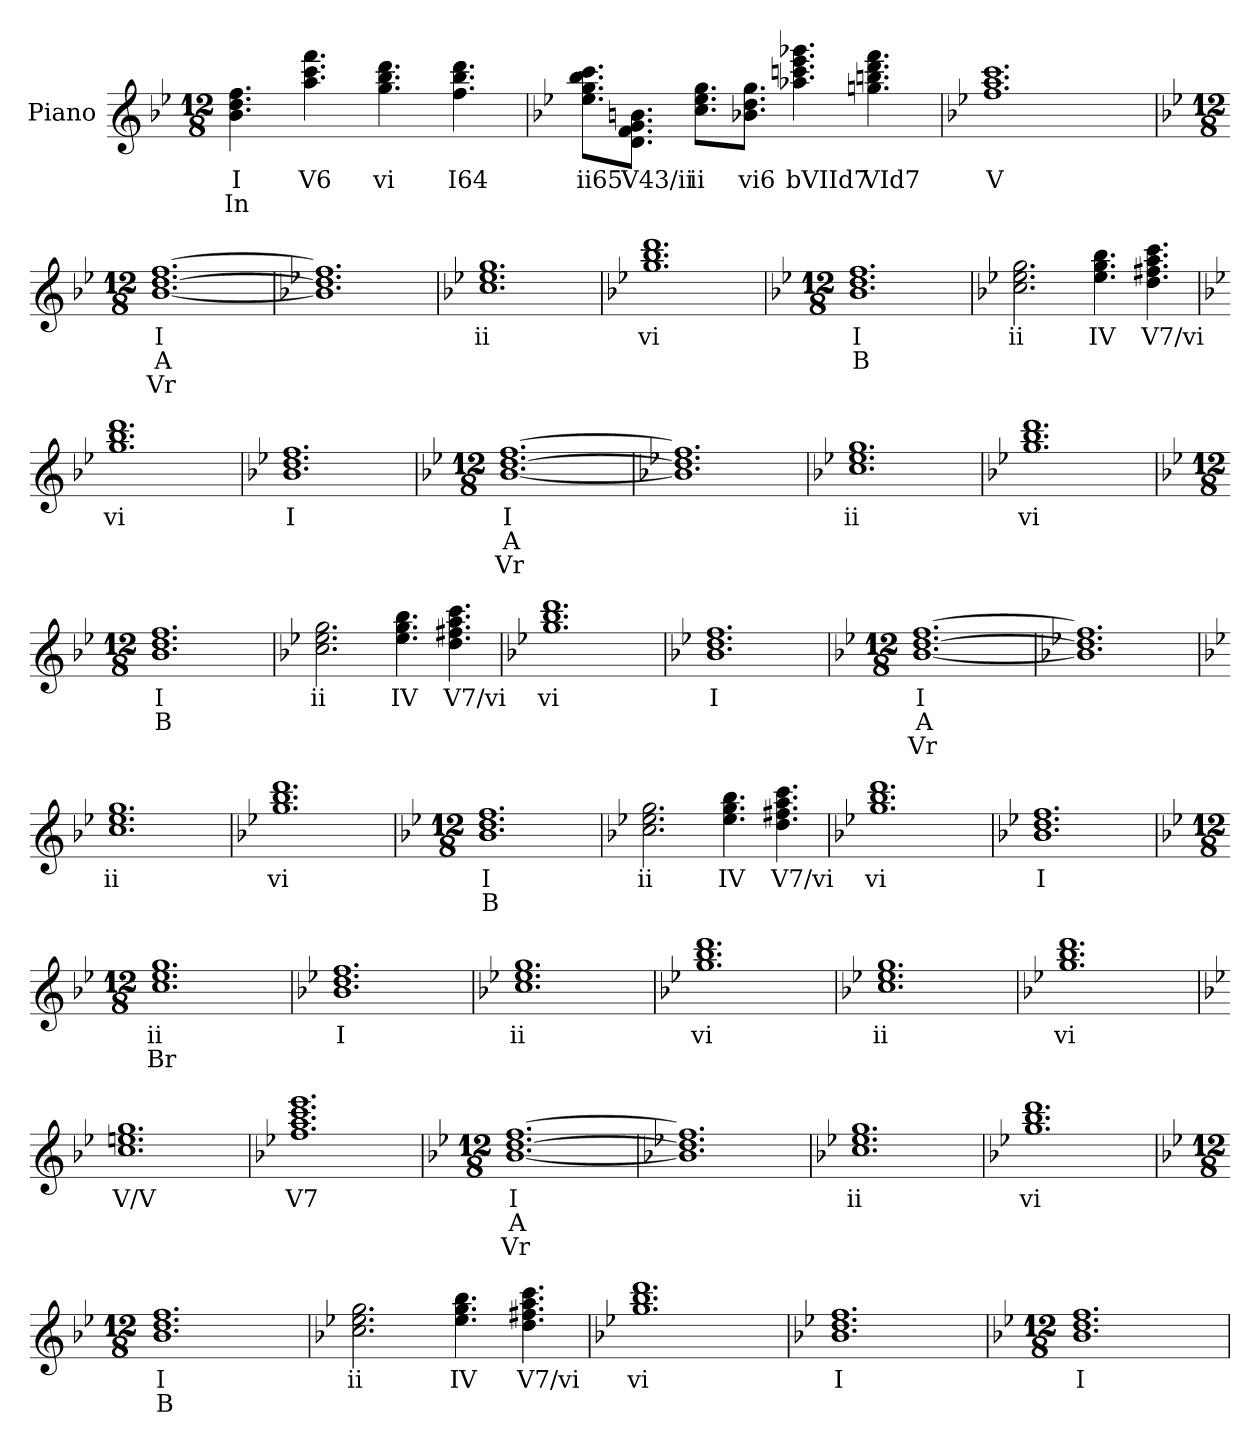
**kern	**text	**text	**text
*part1	*part1	*part1	*part1
*staff1	*staff1	*staff1	*staff1
*I"Piano	*	*	*
*I'Pno	*	*	*
*k[b-e-]	*	*	*
*B-:	*	*	*
*M12/8	*	*	*
=	=	=	=
4.b- 4.dd 4.ff	I	In	.
4.aa 4.ccc 4.fff	V6	.	.
4.gg 4.bb- 4.ddd	vi	.	.
4.ff 4.bb- 4.ddd	I64	.	.
=	=	=	=
*k[b-e-]	*	*	*
*B-:	*	*	*
8.ee- 8.gg 8.bb- 8.cccL	ii65	.	.
8.d 8.f 8.g 8.bnJ	V43/ii	.	.
8.cc 8.ee- 8.ggL	ii	.	.
8.b-X 8.dd 8.ggJ	vi6	.	.
4.aa-X 4.cccn 4.eee- 4.ggg-X	bVIId7	.	.
4.ggn 4.bbn 4.ddd 4.fff	VId7	.	.
=	=	=	=
*k[b-e-]	*	*	*
*B-:	*	*	*
1.ff 1.aa 1.ccc	V	.	.
=	=	=	=
*k[b-e-]	*	*	*
*B-:	*	*	*
*M12/8	*	*	*
[1.b- [1.dd [1.ff	I	A	Vr
=	=	=	=
*k[b-e-]	*	*	*
*B-:	*	*	*
1.b-] 1.dd] 1.ff]	.	.	.
=	=	=	=
*k[b-e-]	*	*	*
*B-:	*	*	*
1.cc 1.ee- 1.gg	ii	.	.
=	=	=	=
*k[b-e-]	*	*	*
*B-:	*	*	*
1.gg 1.bb- 1.ddd	vi	.	.
=	=	=	=
*k[b-e-]	*	*	*
*B-:	*	*	*
*M12/8	*	*	*
1.b- 1.dd 1.ff	I	B	.
=	=	=	=
*k[b-e-]	*	*	*
*B-:	*	*	*
2.cc 2.ee- 2.gg	ii	.	.
4.ee- 4.gg 4.bb-	IV	.	.
4.dd 4.ff#X 4.aa 4.ccc	V7/vi	.	.
=	=	=	=
*k[b-e-]	*	*	*
*B-:	*	*	*
1.gg 1.bb- 1.ddd	vi	.	.
=	=	=	=
*k[b-e-]	*	*	*
*B-:	*	*	*
1.b- 1.dd 1.ff	I	.	.
=	=	=	=
*k[b-e-]	*	*	*
*B-:	*	*	*
*M12/8	*	*	*
[1.b- [1.dd [1.ff	I	A	Vr
=	=	=	=
*k[b-e-]	*	*	*
*B-:	*	*	*
1.b-] 1.dd] 1.ff]	.	.	.
=	=	=	=
*k[b-e-]	*	*	*
*B-:	*	*	*
1.cc 1.ee- 1.gg	ii	.	.
=	=	=	=
*k[b-e-]	*	*	*
*B-:	*	*	*
1.gg 1.bb- 1.ddd	vi	.	.
=	=	=	=
*k[b-e-]	*	*	*
*B-:	*	*	*
*M12/8	*	*	*
1.b- 1.dd 1.ff	I	B	.
=	=	=	=
*k[b-e-]	*	*	*
*B-:	*	*	*
2.cc 2.ee- 2.gg	ii	.	.
4.ee- 4.gg 4.bb-	IV	.	.
4.dd 4.ff#X 4.aa 4.ccc	V7/vi	.	.
=	=	=	=
*k[b-e-]	*	*	*
*B-:	*	*	*
1.gg 1.bb- 1.ddd	vi	.	.
=	=	=	=
*k[b-e-]	*	*	*
*B-:	*	*	*
1.b- 1.dd 1.ff	I	.	.
=	=	=	=
*k[b-e-]	*	*	*
*B-:	*	*	*
*M12/8	*	*	*
[1.b- [1.dd [1.ff	I	A	Vr
=	=	=	=
*k[b-e-]	*	*	*
*B-:	*	*	*
1.b-] 1.dd] 1.ff]	.	.	.
=	=	=	=
*k[b-e-]	*	*	*
*B-:	*	*	*
1.cc 1.ee- 1.gg	ii	.	.
=	=	=	=
*k[b-e-]	*	*	*
*B-:	*	*	*
1.gg 1.bb- 1.ddd	vi	.	.
=	=	=	=
*k[b-e-]	*	*	*
*B-:	*	*	*
*M12/8	*	*	*
1.b- 1.dd 1.ff	I	B	.
=	=	=	=
*k[b-e-]	*	*	*
*B-:	*	*	*
2.cc 2.ee- 2.gg	ii	.	.
4.ee- 4.gg 4.bb-	IV	.	.
4.dd 4.ff#X 4.aa 4.ccc	V7/vi	.	.
=	=	=	=
*k[b-e-]	*	*	*
*B-:	*	*	*
1.gg 1.bb- 1.ddd	vi	.	.
=	=	=	=
*k[b-e-]	*	*	*
*B-:	*	*	*
1.b- 1.dd 1.ff	I	.	.
=	=	=	=
*k[b-e-]	*	*	*
*B-:	*	*	*
*M12/8	*	*	*
1.cc 1.ee- 1.gg	ii	Br	.
=	=	=	=
*k[b-e-]	*	*	*
*B-:	*	*	*
1.b- 1.dd 1.ff	I	.	.
=	=	=	=
*k[b-e-]	*	*	*
*B-:	*	*	*
1.cc 1.ee- 1.gg	ii	.	.
=	=	=	=
*k[b-e-]	*	*	*
*B-:	*	*	*
1.gg 1.bb- 1.ddd	vi	.	.
=	=	=	=
*k[b-e-]	*	*	*
*B-:	*	*	*
1.cc 1.ee- 1.gg	ii	.	.
=	=	=	=
*k[b-e-]	*	*	*
*B-:	*	*	*
1.gg 1.bb- 1.ddd	vi	.	.
=	=	=	=
*k[b-e-]	*	*	*
*B-:	*	*	*
1.cc 1.een 1.gg	V/V	.	.
=	=	=	=
*k[b-e-]	*	*	*
*B-:	*	*	*
1.ff 1.aa 1.ccc 1.eee-	V7	.	.
=	=	=	=
*k[b-e-]	*	*	*
*B-:	*	*	*
*M12/8	*	*	*
[1.b- [1.dd [1.ff	I	A	Vr
=	=	=	=
*k[b-e-]	*	*	*
*B-:	*	*	*
1.b-] 1.dd] 1.ff]	.	.	.
=	=	=	=
*k[b-e-]	*	*	*
*B-:	*	*	*
1.cc 1.ee- 1.gg	ii	.	.
=	=	=	=
*k[b-e-]	*	*	*
*B-:	*	*	*
1.gg 1.bb- 1.ddd	vi	.	.
=	=	=	=
*k[b-e-]	*	*	*
*B-:	*	*	*
*M12/8	*	*	*
1.b- 1.dd 1.ff	I	B	.
=	=	=	=
*k[b-e-]	*	*	*
*B-:	*	*	*
2.cc 2.ee- 2.gg	ii	.	.
4.ee- 4.gg 4.bb-	IV	.	.
4.dd 4.ff#X 4.aa 4.ccc	V7/vi	.	.
=	=	=	=
*k[b-e-]	*	*	*
*B-:	*	*	*
1.gg 1.bb- 1.ddd	vi	.	.
=	=	=	=
*k[b-e-]	*	*	*
*B-:	*	*	*
1.b- 1.dd 1.ff	I	.	.
=	=	=	=
*k[b-e-]	*	*	*
*B-:	*	*	*
*M12/8	*	*	*
1.b- 1.dd 1.ff	I	.	.
=	=	=	=
*-	*-	*-	*-
